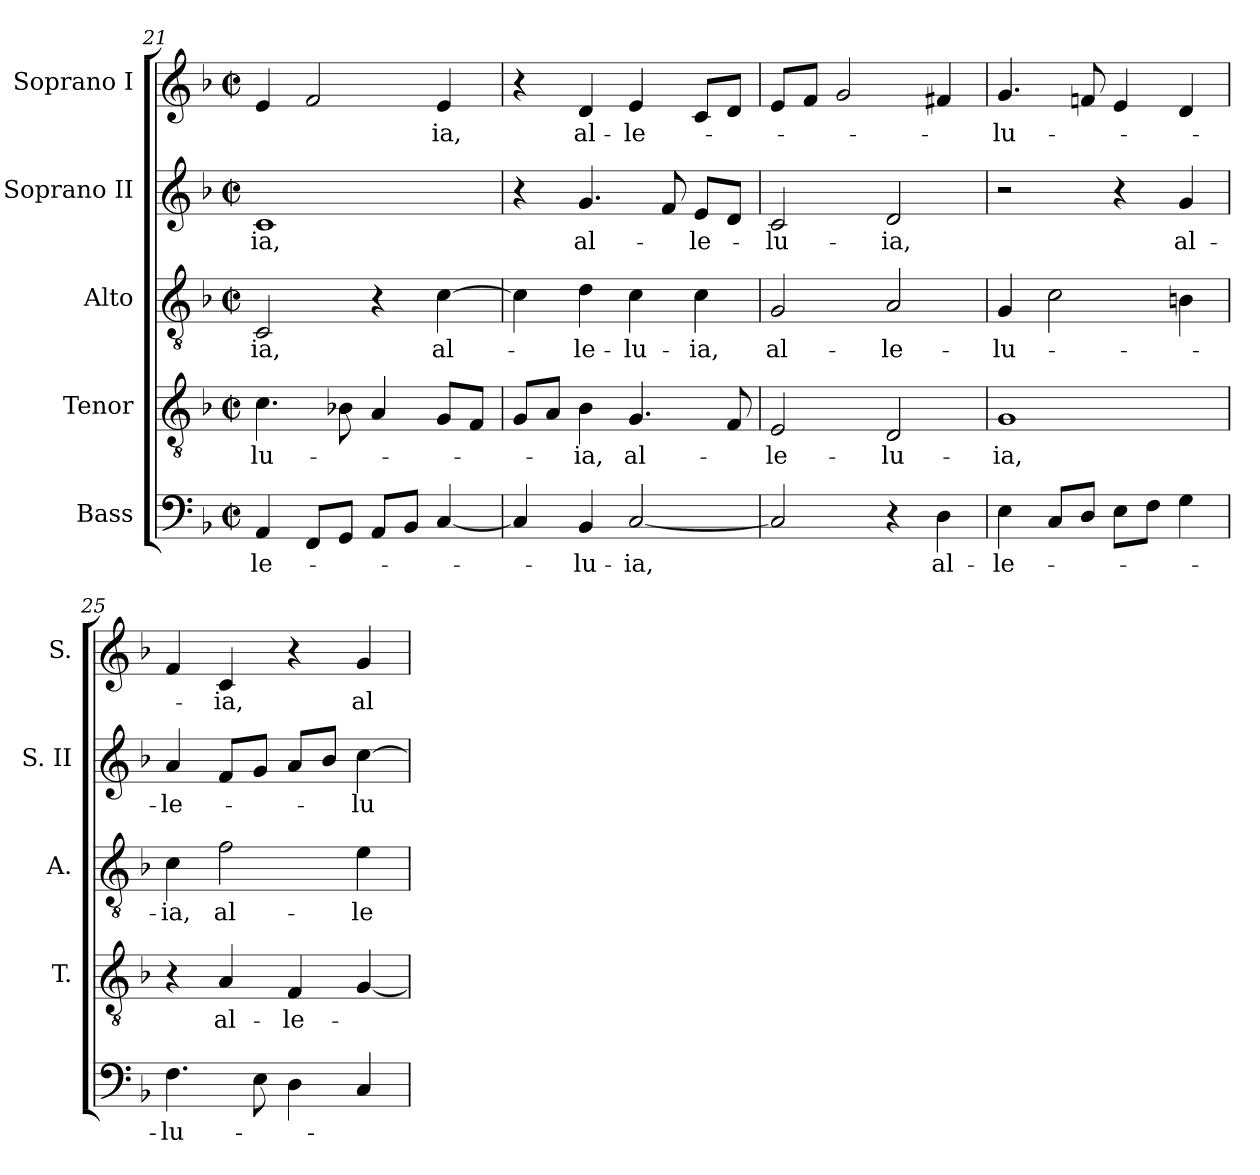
**kern	**text	**kern	**text	**kern	**text	**kern	**text	**kern	**text
*part5	*part5	*part4	*part4	*part3	*part3	*part2	*part2	*part1	*part1
*staff5	*staff5	*staff4	*staff4	*staff3	*staff3	*staff2	*staff2	*staff1	*staff1
*I"Bass	*	*I"Tenor	*	*I"Alto	*	*I"Soprano II	*	*I"Soprano I	*
*	*	*I'T.	*	*I'A.	*	*I'S. II	*	*I'S.	*
*clefF4	*	*clefGv2	*	*clefGv2	*	*clefG2	*	*clefG2	*
*	*	*ITrd7c12	*	*	*	*	*	*	*
*k[b-]	*	*k[b-]	*	*k[b-]	*	*k[b-]	*	*k[b-]	*
*F:	*	*F:	*	*F:	*	*F:	*	*F:	*
*M2/2	*	*M2/2	*	*M2/2	*	*M2/2	*	*M2/2	*
*met(c|)	*	*met(c|)	*	*met(c|)	*	*met(c|)	*	*met(c|)	*
=21	=21	=21	=21	=21	=21	=21	=21	=21	=21
!	!LO:LY:b:color=#000000	!	!	!	!	!	!	!	!
!	!	!	!LO:LY:b:color=#000000	!	!	!	!	!	!
!	!	!	!	!	!LO:LY:b:color=#000000	!	!	!	!
!	!	!	!	!	!	!	!LO:LY:b:color=#000000	!	!
4AAi/	-le-	4.Ci\	-lu-	2Ci/	-ia,	1ci	-ia,	4ei/	.
8FFi/L	.	.	.	.	.	.	.	2fi/	.
8GGi/J	.	8BB-Xi\	.	.	.	.	.	.	.
8AAi/L	.	4AAi/	.	4r	.	.	.	.	.
8BB-i/J	.	.	.	.	.	.	.	.	.
!	!	!	!	!	!LO:LY:b:color=#000000	!	!	!	!
!	!	!	!	!	!	!	!	!	!LO:LY:b:color=#000000
[<4Ci/	.	8GGi/L	.	[>4ci\	al-	.	.	4ei/	-ia,
.	.	8FFi/J	.	.	.	.	.	.	.
=22	=22	=22	=22	=22	=22	=22	=22	=22	=22
4Ci/]	.	8GGi/L	.	4ci\]	.	4r	.	4r	.
.	.	8AAi/J	.	.	.	.	.	.	.
!	!LO:LY:b:color=#000000	!	!	!	!	!	!	!	!
!	!	!	!LO:LY:b:color=#000000	!	!	!	!	!	!
!	!	!	!	!	!LO:LY:b:color=#000000	!	!	!	!
!	!	!	!	!	!	!	!LO:LY:b:color=#000000	!	!
!	!	!	!	!	!	!	!	!	!LO:LY:b:color=#000000
4BB-i/	-lu-	4BB-i\	-ia,	4di\	-le-	4.gi/	al-	4di/	al-
!	!LO:LY:b:color=#000000	!	!	!	!	!	!	!	!
!	!	!	!LO:LY:b:color=#000000	!	!	!	!	!	!
!	!	!	!	!	!LO:LY:b:color=#000000	!	!	!	!
!	!	!	!	!	!	!	!	!	!LO:LY:b:color=#000000
[<2Ci/	-ia,	4.GGi/	al-	4ci\	-lu-	.	.	4ei/	-le-
.	.	.	.	.	.	8fi/	.	.	.
!	!	!	!	!	!LO:LY:b:color=#000000	!	!	!	!
!	!	!	!	!	!	!	!LO:LY:b:color=#000000	!	!
.	.	.	.	4ci\	-ia,	8ei/L	-le-	8ci/L	.
.	.	8FFi/	.	.	.	8di/J	.	8di/J	.
=23	=23	=23	=23	=23	=23	=23	=23	=23	=23
!	!	!	!LO:LY:b:color=#000000	!	!	!	!	!	!
!	!	!	!	!	!LO:LY:b:color=#000000	!	!	!	!
!	!	!	!	!	!	!	!LO:LY:b:color=#000000	!	!
2Ci/]	.	2EEi/	-le-	2Gi/	al-	2ci/	-lu-	8ei/L	.
.	.	.	.	.	.	.	.	8fi/J	.
.	.	.	.	.	.	.	.	2gi/	.
!	!	!	!LO:LY:b:color=#000000	!	!	!	!	!	!
!	!	!	!	!	!LO:LY:b:color=#000000	!	!	!	!
!	!	!	!	!	!	!	!LO:LY:b:color=#000000	!	!
4r	.	2DDi/	-lu-	2Ai/	-le-	2di/	-ia,	.	.
!	!LO:LY:b:color=#000000	!	!	!	!	!	!	!	!
4Di\	al-	.	.	.	.	.	.	4f#Xi/	.
!!LO:LB:g=z
=24	=24	=24	=24	=24	=24	=24	=24	=24	=24
!	!LO:LY:b:color=#000000	!	!	!	!	!	!	!	!
!	!	!	!LO:LY:b:color=#000000	!	!	!	!	!	!
!	!	!	!	!	!LO:LY:b:color=#000000	!	!	!	!
!	!	!	!	!	!	!	!	!	!LO:LY:b:color=#000000
4Ei\	-le-	1GGi	-ia,	4Gi/	-lu-	2r	.	4.gi/	-lu-
8Ci/L	.	.	.	2ci\	.	.	.	.	.
8Di/J	.	.	.	.	.	.	.	8fni/	.
8Ei\L	.	.	.	.	.	4r	.	4ei/	.
8Fi\J	.	.	.	.	.	.	.	.	.
!	!	!	!	!	!	!	!LO:LY:b:color=#000000	!	!
4Gi\	.	.	.	4Bni\	.	4gi/	al-	4di/	.
=25	=25	=25	=25	=25	=25	=25	=25	=25	=25
!	!LO:LY:b:color=#000000	!	!	!	!	!	!	!	!
!	!	!	!	!	!LO:LY:b:color=#000000	!	!	!	!
!	!	!	!	!	!	!	!LO:LY:b:color=#000000	!	!
4.Fi\	-lu-	4r	.	4ci\	-ia,	4ai/	-le-	4fi/	.
!	!	!	!LO:LY:b:color=#000000	!	!	!	!	!	!
!	!	!	!	!	!LO:LY:b:color=#000000	!	!	!	!
!	!	!	!	!	!	!	!	!	!LO:LY:b:color=#000000
.	.	4AAi/	al-	2fi\	al-	8fi/L	.	4ci/	-ia,
8Ei\	.	.	.	.	.	8gi/J	.	.	.
!	!	!	!LO:LY:b:color=#000000	!	!	!	!	!	!
4Di\	.	4FFi/	-le-	.	.	8ai/L	.	4r	.
.	.	.	.	.	.	8b-i/J	.	.	.
!	!	!	!	!	!LO:LY:b:color=#000000	!	!	!	!
!	!	!	!	!	!	!	!LO:LY:b:color=#000000	!	!
!	!	!	!	!	!	!	!	!	!LO:LY:b:color=#000000
4Ci/	.	[<4GGi/	.	4ei\	-le-	[>4cci\	-lu-	4gi/	al-
=	=	=	=	=	=	=	=	=	=
*-	*-	*-	*-	*-	*-	*-	*-	*-	*-
